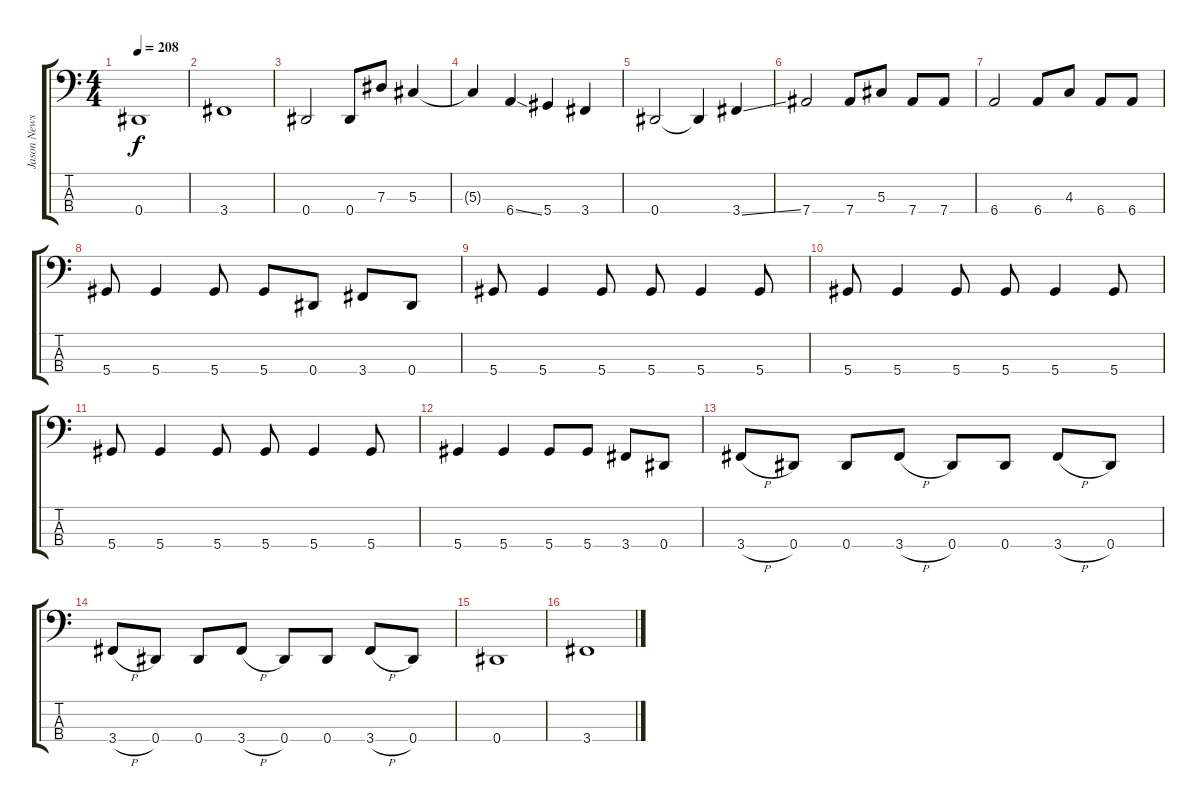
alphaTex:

\track ("Jason Newstead (Bass)" "Jason News") {instrument electricbasspick}
\staff {score tabs}
\tuning (Gb2 Db2 Ab1 Eb1) {hide}
\ts (4 4)
\tempo 208
\clef f4
\ks c
0.4.1{dy f} |
3.4.1 |
0.4.2 0.4.8 7.3.8 5.3.4 |
5.3{t}.4 6.4{ss}.4 5.4.4 3.4.4 |
0.4.2 0.4{t}.4 3.4{ss}.4 |
7.4.2 7.4.8 5.3.8 7.4.8 7.4.8 |
6.4.2 6.4.8 4.3.8 6.4.8 6.4.8 |
5.4.8 5.4.4 5.4.8 5.4.8 0.4.8 3.4.8 0.4.8 |
5.4.8 5.4.4 5.4.8 5.4.8 5.4.4 5.4.8 |
5.4.8 5.4.4 5.4.8 5.4.8 5.4.4 5.4.8 |
5.4.8 5.4.4 5.4.8 5.4.8 5.4.4 5.4.8 |
5.4.4 5.4.4 5.4.8 5.4.8 3.4.8 0.4.8 |
3.4{h}.8 0.4.8 0.4.8 3.4{h}.8 0.4.8 0.4.8 3.4{h}.8 0.4.8 |
3.4{h}.8 0.4.8 0.4.8 3.4{h}.8 0.4.8 0.4.8 3.4{h}.8 0.4.8 |
0.4.1 |
3.4.1
